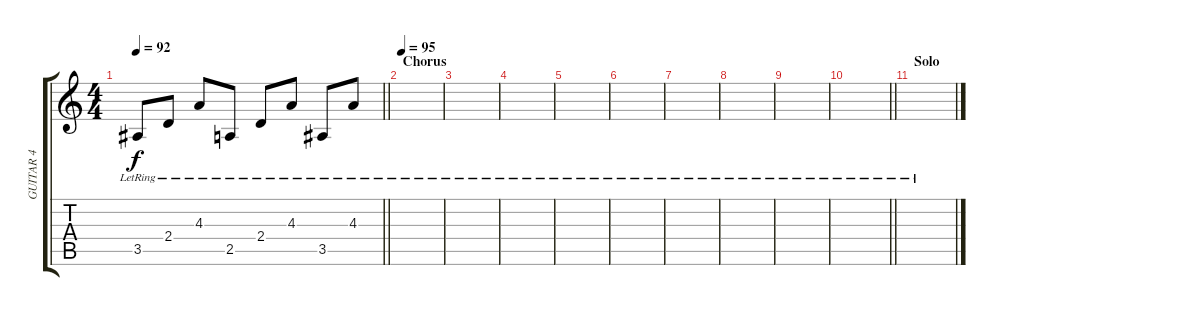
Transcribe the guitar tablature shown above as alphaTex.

\track ("GUITAR 4" "GUITAR 4") {instrument acousticguitarnylon}
\staff {score tabs}
\tuning (D4 A3 F3 C3 G2 D2) {hide}
\ts (4 4)
\tempo 92
\clef g2
\barLineRight lightlight
\ks c
3.5{lr}.8{dy f} 2.4{lr}.8 4.3{lr}.8 2.5{lr}.8 2.4{lr}.8 4.3{lr}.8 3.5{lr}.8 4.3{lr}.8 |
\section ("" "Chorus")
\tempo 95
|
|
|
|
|
|
|
|
\barLineRight lightlight
|
\section ("" "Solo")
